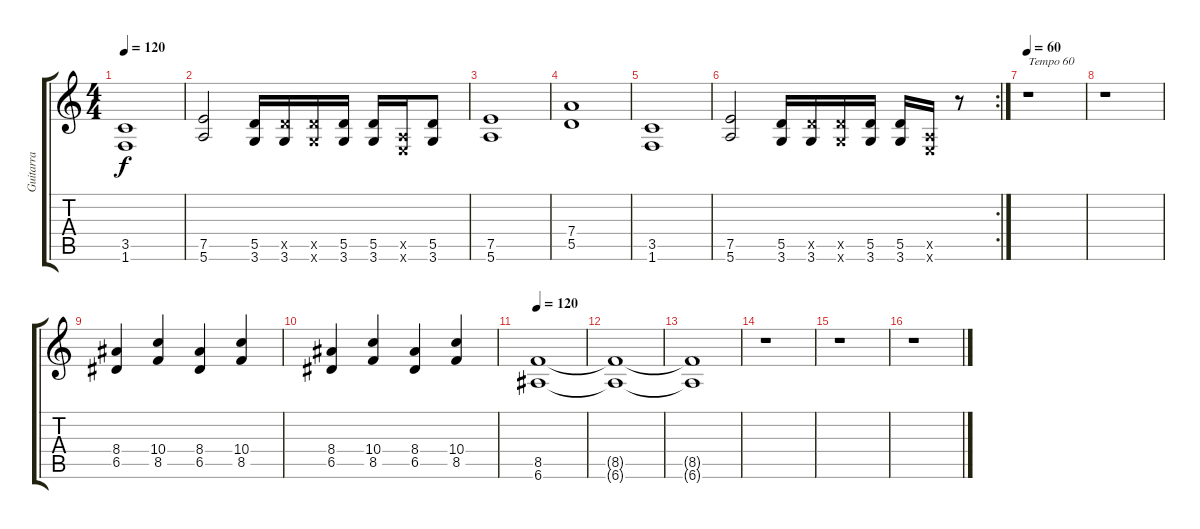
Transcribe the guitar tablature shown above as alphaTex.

\track ("Guitarra" "Guitarra") {instrument distortionguitar}
\staff {score tabs}
\tuning (E4 B3 G3 D3 A2 E2) {hide}
\ts (4 4)
\tempo 120
\clef g2
\ks c
(3.5 1.6).1{dy f} |
(7.5 5.6).2 (5.5 3.6).16 (5.5{x} 3.6).16 (5.5{x} 3.6{x}).16 (5.5 3.6).16 (5.5 3.6).16 (0.5{x} 0.6{x}).16 (5.5 3.6).8 |
(7.5 5.6).1 |
(7.4 5.5).1 |
(3.5 1.6).1 |
\rc 2
(7.5 5.6).2 (5.5 3.6).16 (5.5{x} 3.6).16 (5.5{x} 3.6{x}).16 (5.5 3.6).16 (5.5 3.6).16 (0.5{x} 0.6{x}).16 r.8 |
\tempo 60
r.1{txt "Tempo 60"} |
r.1 |
(8.4 6.5).4 (10.4 8.5).4 (8.4 6.5).4 (10.4 8.5).4 |
(8.4 6.5).4 (10.4 8.5).4 (8.4 6.5).4 (10.4 8.5).4 |
\tempo 120
(8.5 6.6).1{volume 0} |
(8.5{t} 6.6{t}).1 |
(8.5{t} 6.6{t}).1 |
r.1 |
r.1 |
r.1
